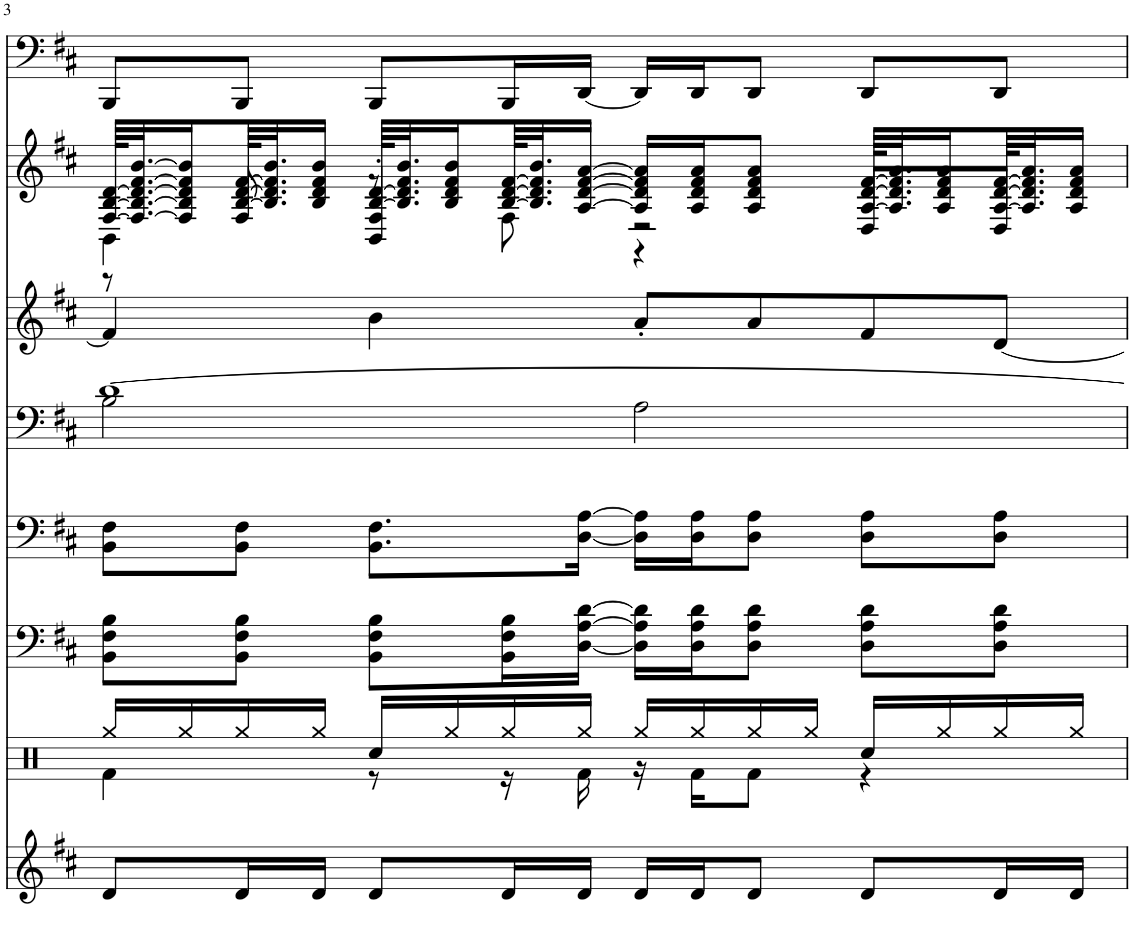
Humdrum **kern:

**kern	**kern	**kern	**kern	**kern	**kern	**kern	**kern
*part8	*part7	*part6	*part5	*part4	*part3	*part2	*part1
*staff8	*staff7	*staff6	*staff5	*staff4	*staff3	*staff2	*staff1
*I"Overdrive Gtr	*I"Percussion	*I"Overdrive Gtr	*I"DistortionGtr	*I"Strings 1	*I"Tenor Sax	*I"Clean Guitar	*I"Fingered Bass
*	*	*	*	*I'Str	*I'T Sax	*	*
!!LO:PB:g=z
*clefG2	*clefX	*clefF4	*clefF4	*clefF4	*clefG2	*clefG2	*clefF4
*	*	*	*	*	*Trd8c14	*	*
*k[f#c#]	*k[]	*k[f#c#]	*k[f#c#]	*k[f#c#]	*k[f#c#]	*k[f#c#]	*k[f#c#]
*M4/4	*M4/4	*M4/4	*M4/4	*M4/4	*M4/4	*M4/4	*M4/4
=3	=3	=3	=3	=3	=3	=3	=3
*	*^	*	*	*^	*	*^	*
*	*	*	*	*	*	*	*	*	*^	*
8d/L	16Rgg/LL	4Rf\	8BB\ 8F#\ 8B\L	8BB\ 8F#\L	[1d	2B\	4f#/]	[64F#/ [64B/ [64d/KLLL	4BB\	8r	8BBB/L
.	.	.	.	.	.	.	.	32.F#/_ 32.B/_ 32.d/_ [32.f#/ [32.b/J	.	.	.
.	16Rgg/	.	.	.	.	.	.	16F#/] 16B/] 16d/] 16f#/] 16b/]	.	.	.
16d/L	16Rgg/	.	8BB\ 8F#\ 8B\J	8BB\ 8F#\J	.	.	.	[64B/ [64d/ [64f#/KL	.	8F#/	8BBB/J
.	.	.	.	.	.	.	.	32.B/] 32.d/] 32.f#/] 32.b/J	.	.	.
16d/JJ	16Rgg/JJ	.	.	.	.	.	.	16B/ 16d/ 16f#/ 16b/JJ	.	.	.
8d/L	16Rcc/LL	8r	8BB\ 8F#\ 8B\L	8.BB\ 8.F#\L	.	.	4b\	[64B/ [64d/KLLL	8r	4BB/' 4F#/'	8BBB/L
.	.	.	.	.	.	.	.	32.B/] 32.d/] 32.f#/ 32.b/J	.	.	.
.	16Rgg/	.	.	.	.	.	.	16B/ 16d/ 16f#/ 16b/	.	.	.
16d/L	16Rgg/	16r	16BB\ 16F#\ 16B\L	.	.	.	.	[64B/ [64d/ [64f#/KL	8F#\	.	16BBB/L
.	.	.	.	.	.	.	.	32.B/] 32.d/] 32.f#/] 32.b/J	.	.	.
16d/JJ	16Rgg/JJ	16Rf\	[16D\ [16A\ [16d\JJ	[16D\ [16A\Jk	.	.	.	[16A/ [16d/ [16f#/ [16a/JJ	.	.	[16DD/JJ
16d/LL	16Rgg/LL	16r	16D\] 16A\] 16d\]LL	16D\] 16A\]LL	.	2A\	8a'/L	16A/] 16d/] 16f#/] 16a/]LL	2r	4r	16DD/LL]
16d/J	16Rgg/	16Rf\KL	16D\ 16A\ 16d\J	16D\ 16A\J	.	.	.	16A/ 16d/ 16f#/ 16a/J	.	.	16DD/J
8d/J	16Rgg/	8Rf\J	8D\ 8A\ 8d\J	8D\ 8A\J	.	.	8a/	8A/ 8d/ 8f#/ 8a/J	.	.	8DD/J
.	16Rgg/JJ	.	.	.	.	.	.	.	.	.	.
8d/L	16Rcc/LL	4r	8D\ 8A\ 8d\L	8D\ 8A\L	.	.	8f#/	[64A/ [64d/ [64f#/KLLL	.	8D/L	8DD/L
.	.	.	.	.	.	.	.	32.A/] 32.d/] 32.f#/] 32.a/J	.	.	.
.	16Rgg/	.	.	.	.	.	.	16A/ 16d/ 16f#/ 16a/	.	.	.
16d/L	16Rgg/	.	8D\ 8A\ 8d\J	8D\ 8A\J	.	.	[8d/J	[64A/ [64d/ [64f#/KL	.	8D/J	8DD/J
.	.	.	.	.	.	.	.	32.A/] 32.d/] 32.f#/] 32.a/J	.	.	.
16d/JJ	16Rgg/JJ	.	.	.	.	.	.	16A/ 16d/ 16f#/ 16a/JJ	.	.	.
*	*v	*v	*	*	*v	*v	*	*v	*v	*v	*
=	=	=	=	=	=	=	=
*-	*-	*-	*-	*-	*-	*-	*-
